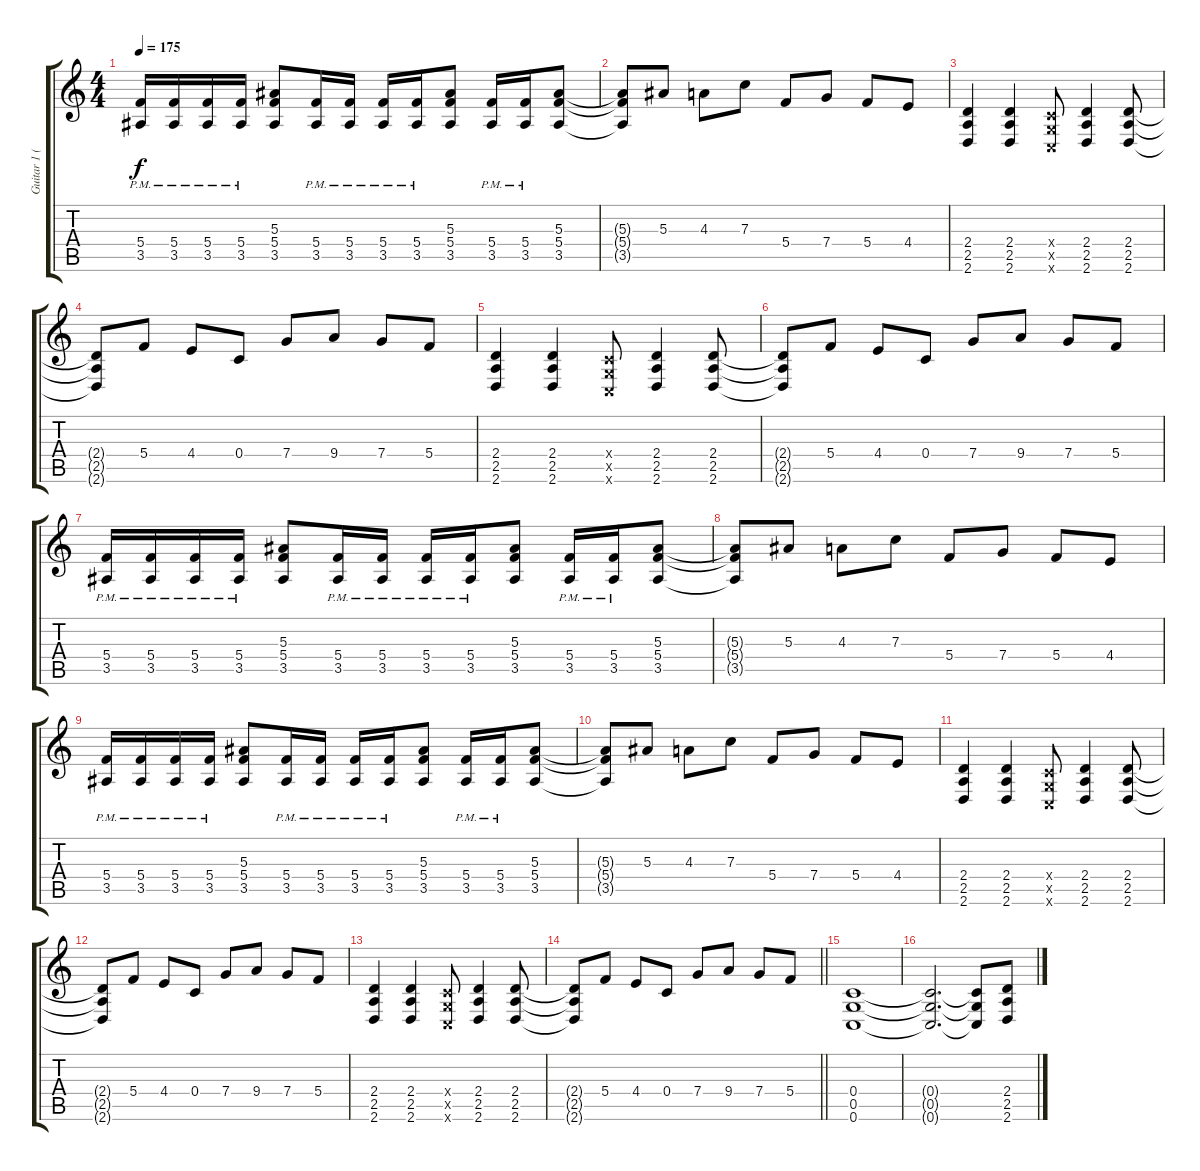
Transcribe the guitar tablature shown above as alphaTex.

\track ("Guitar 1 (Distorted- Tuck)" "Guitar 1 (") {instrument distortionguitar}
\staff {score tabs}
\tuning (D4 A3 F3 C3 G2 C2) {hide}
\ts (4 4)
\tempo 175
\clef g2
\ks c
(5.4{pm} 3.5{pm}).16{dy f} (5.4{pm} 3.5{pm}).16 (5.4{pm} 3.5{pm}).16 (5.4{pm} 3.5{pm}).16 (5.3 5.4 3.5).8 (5.4{pm} 3.5{pm}).16 (5.4{pm} 3.5{pm}).16 (5.4{pm} 3.5{pm}).16 (5.4{pm} 3.5{pm}).16 (5.3 5.4 3.5).8 (5.4{pm} 3.5{pm}).16 (5.4{pm} 3.5).16 (5.3 5.4 3.5).8 |
(5.3{t} 5.4{t} 3.5{t}).8 5.3.8 4.3.8 7.3.8 5.4.8 7.4.8 5.4.8 4.4.8 |
(2.4 2.5 2.6).4 (2.4 2.5 2.6).4 (0.4{x} 0.5{x} 0.6{x}).8 (2.4 2.5 2.6).4 (2.4 2.5 2.6).8 |
(2.4{t} 2.5{t} 2.6{t}).8 5.4.8 4.4.8 0.4.8 7.4.8 9.4.8 7.4.8 5.4.8 |
(2.4 2.5 2.6).4 (2.4 2.5 2.6).4 (0.4{x} 0.5{x} 0.6{x}).8 (2.4 2.5 2.6).4 (2.4 2.5 2.6).8 |
(2.4{t} 2.5{t} 2.6{t}).8 5.4.8 4.4.8 0.4.8 7.4.8 9.4.8 7.4.8 5.4.8 |
(5.4{pm} 3.5{pm}).16 (5.4{pm} 3.5{pm}).16 (5.4{pm} 3.5{pm}).16 (5.4{pm} 3.5{pm}).16 (5.3 5.4 3.5).8 (5.4{pm} 3.5{pm}).16 (5.4{pm} 3.5{pm}).16 (5.4{pm} 3.5{pm}).16 (5.4{pm} 3.5{pm}).16 (5.3 5.4 3.5).8 (5.4{pm} 3.5{pm}).16 (5.4{pm} 3.5).16 (5.3 5.4 3.5).8 |
(5.3{t} 5.4{t} 3.5{t}).8 5.3.8 4.3.8 7.3.8 5.4.8 7.4.8 5.4.8 4.4.8 |
(5.4{pm} 3.5{pm}).16 (5.4{pm} 3.5{pm}).16 (5.4{pm} 3.5{pm}).16 (5.4{pm} 3.5{pm}).16 (5.3 5.4 3.5).8 (5.4{pm} 3.5{pm}).16 (5.4{pm} 3.5{pm}).16 (5.4{pm} 3.5{pm}).16 (5.4{pm} 3.5{pm}).16 (5.3 5.4 3.5).8 (5.4{pm} 3.5{pm}).16 (5.4{pm} 3.5).16 (5.3 5.4 3.5).8 |
(5.3{t} 5.4{t} 3.5{t}).8 5.3.8 4.3.8 7.3.8 5.4.8 7.4.8 5.4.8 4.4.8 |
(2.4 2.5 2.6).4 (2.4 2.5 2.6).4 (0.4{x} 0.5{x} 0.6{x}).8 (2.4 2.5 2.6).4 (2.4 2.5 2.6).8 |
(2.4{t} 2.5{t} 2.6{t}).8 5.4.8 4.4.8 0.4.8 7.4.8 9.4.8 7.4.8 5.4.8 |
(2.4 2.5 2.6).4 (2.4 2.5 2.6).4 (0.4{x} 0.5{x} 0.6{x}).8 (2.4 2.5 2.6).4 (2.4 2.5 2.6).8 |
\barLineRight lightlight
(2.4{t} 2.5{t} 2.6{t}).8 5.4.8 4.4.8 0.4.8 7.4.8 9.4.8 7.4.8 5.4.8 |
(0.4 0.5 0.6).1 |
(0.4{t} 0.5{t} 0.6{t}).2{d} (0.4{t} 0.5{t} 0.6{t}).8 (2.4 2.5 2.6).8
